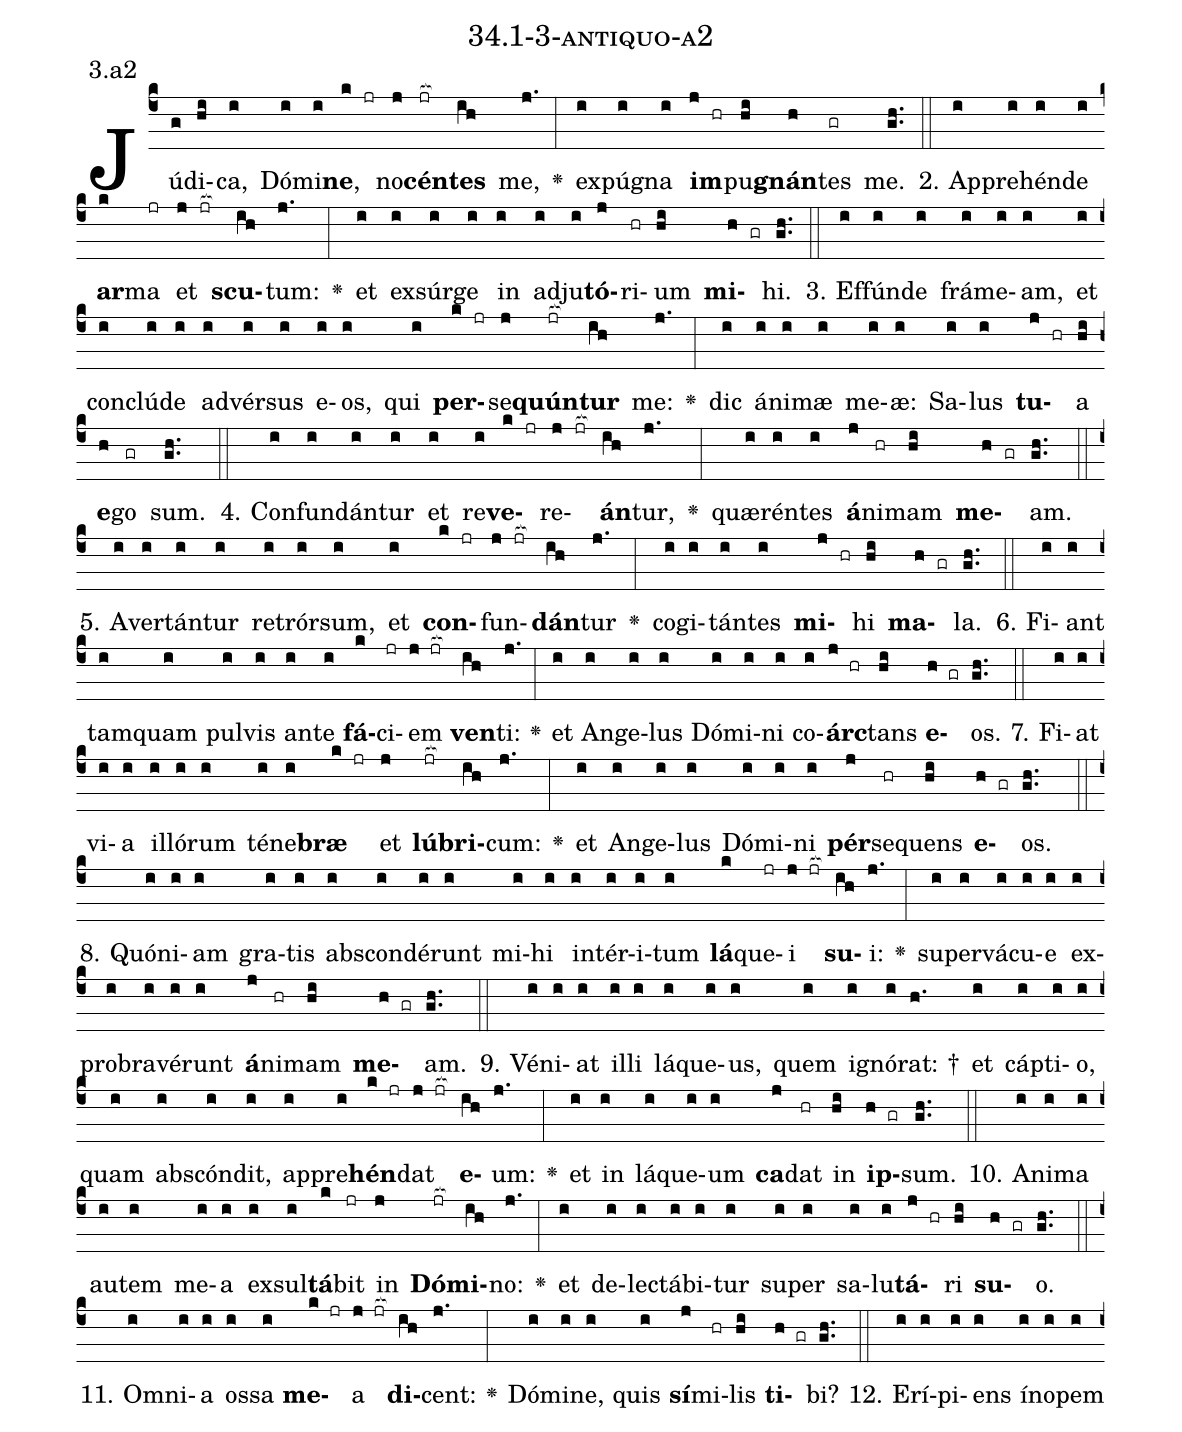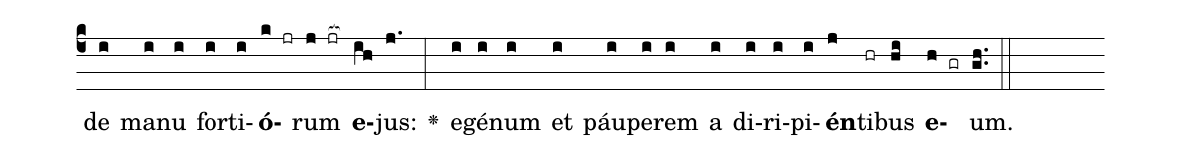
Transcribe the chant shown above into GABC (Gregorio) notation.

name: 34.1-3-antiquo-a2;
annotation: 3.a2;
%%
(c4)Jú(g)di(hi)ca,(i) Dó(i)mi(i)<b>ne</b>,(k jr) no(j)<b>cén</b>(jr[ocb:1{])<b>tes</b>(ih[ocb:0}]) me,(j.) <v>\greheightstar</v>(:) ex(i)pú(i)gna(i) <b>im</b>(j hr)pu(hi)<b>gnán</b>(h)tes(gr) me.(gh..) (::)
2. Ap(i)pre(i)hén(i)de(i) <b>ar</b>(k)ma(jr) et(j jr[ocb:1{]) <b>scu</b>(ih[ocb:0}])tum:(j.) <v>\greheightstar</v>(:) et(i) ex(i)súr(i)ge(i) in(i) ad(i)ju(i)<b>tó</b>(j)ri(hr)um(hi) <b>mi</b>(h gr)hi.(gh..) (::)
3. Ef(i)fún(i)de(i) frá(i)me(i)am,(i) et(i) con(i)clú(i)de(i) ad(i)vér(i)sus(i) e(i)os,(i) qui(i) <b>per</b>(k jr)se(j)<b>quún</b>(jr[ocb:1{])<b>tur</b>(ih[ocb:0}]) me:(j.) <v>\greheightstar</v>(:) dic(i) á(i)ni(i)mæ(i) me(i)æ:(i) Sa(i)lus(i) <b>tu</b>(j hr)a(hi) <b>e</b>(h)go(gr) sum.(gh..) (::)
4. Con(i)fun(i)dán(i)tur(i) et(i) re(i)<b>ve</b>(k jr)re(j jr[ocb:1{])<b>án</b>(ih[ocb:0}])tur,(j.) <v>\greheightstar</v>(:) quæ(i)rén(i)tes(i) <b>á</b>(j)ni(hr)mam(hi) <b>me</b>(h gr)am.(gh..) (::)
5. A(i)ver(i)tán(i)tur(i) re(i)trór(i)sum,(i) et(i) <b>con</b>(k jr)fun(j jr[ocb:1{])<b>dán</b>(ih[ocb:0}])tur(j.) <v>\greheightstar</v>(:) co(i)gi(i)tán(i)tes(i) <b>mi</b>(j hr)hi(hi) <b>ma</b>(h gr)la.(gh..) (::)
6. Fi(i)ant(i) tam(i)quam(i) pul(i)vis(i) an(i)te(i) <b>fá</b>(k)ci(jr)em(j jr[ocb:1{]) <b>ven</b>(ih[ocb:0}])ti:(j.) <v>\greheightstar</v>(:) et(i) An(i)ge(i)lus(i) Dó(i)mi(i)ni(i) co(i)<b>árc</b>(j hr)tans(hi) <b>e</b>(h gr)os.(gh..) (::)
7. Fi(i)at(i) vi(i)a(i) il(i)ló(i)rum(i) té(i)ne(i)<b>bræ</b>(k jr) et(j) <b>lú</b>(jr[ocb:1{])<b>bri</b>(ih[ocb:0}])cum:(j.) <v>\greheightstar</v>(:) et(i) An(i)ge(i)lus(i) Dó(i)mi(i)ni(i) <b>pér</b>(j)se(hr)quens(hi) <b>e</b>(h gr)os.(gh..) (::)
8. Quón(i)i(i)am(i) gra(i)tis(i) abs(i)con(i)dé(i)runt(i) mi(i)hi(i) in(i)tér(i)i(i)tum(i) <b>lá</b>(k)que(jr)i(j jr[ocb:1{]) <b>su</b>(ih[ocb:0}])i:(j.) <v>\greheightstar</v>(:) su(i)per(i)vá(i)cu(i)e(i) ex(i)pro(i)bra(i)vé(i)runt(i) <b>á</b>(j)ni(hr)mam(hi) <b>me</b>(h gr)am.(gh..) (::)
9. Vé(i)ni(i)at(i) il(i)li(i) lá(i)que(i)us,(i) quem(i) i(i)gnó(i)rat: †(h.) et(i) cáp(i)ti(i)o,(i) quam(i) abs(i)cón(i)dit,(i) ap(i)pre(i)<b>hén</b>(k jr)dat(j jr[ocb:1{]) <b>e</b>(ih[ocb:0}])um:(j.) <v>\greheightstar</v>(:) et(i) in(i) lá(i)que(i)um(i) <b>ca</b>(j)dat(hr) in(hi) <b>ip</b>(h gr)sum.(gh..) (::)
10. A(i)ni(i)ma(i) au(i)tem(i) me(i)a(i) ex(i)sul(i)<b>tá</b>(k)bit(jr) in(j) <b>Dó</b>(jr[ocb:1{])<b>mi</b>(ih[ocb:0}])no:(j.) <v>\greheightstar</v>(:) et(i) de(i)lec(i)tá(i)bi(i)tur(i) su(i)per(i) sa(i)lu(i)<b>tá</b>(j hr)ri(hi) <b>su</b>(h gr)o.(gh..) (::)
11. Om(i)ni(i)a(i) os(i)sa(i) <b>me</b>(k jr)a(j jr[ocb:1{]) <b>di</b>(ih[ocb:0}])cent:(j.) <v>\greheightstar</v>(:) Dó(i)mi(i)ne,(i) quis(i) <b>sí</b>(j)mi(hr)lis(hi) <b>ti</b>(h gr)bi?(gh..) (::)
12. E(i)rí(i)pi(i)ens(i) ín(i)o(i)pem(i) de(i) ma(i)nu(i) for(i)ti(i)<b>ó</b>(k jr)rum(j jr[ocb:1{]) <b>e</b>(ih[ocb:0}])jus:(j.) <v>\greheightstar</v>(:) e(i)gé(i)num(i) et(i) páu(i)pe(i)rem(i) a(i) di(i)ri(i)pi(i)<b>én</b>(j)ti(hr)bus(hi) <b>e</b>(h gr)um.(gh..) (::)
